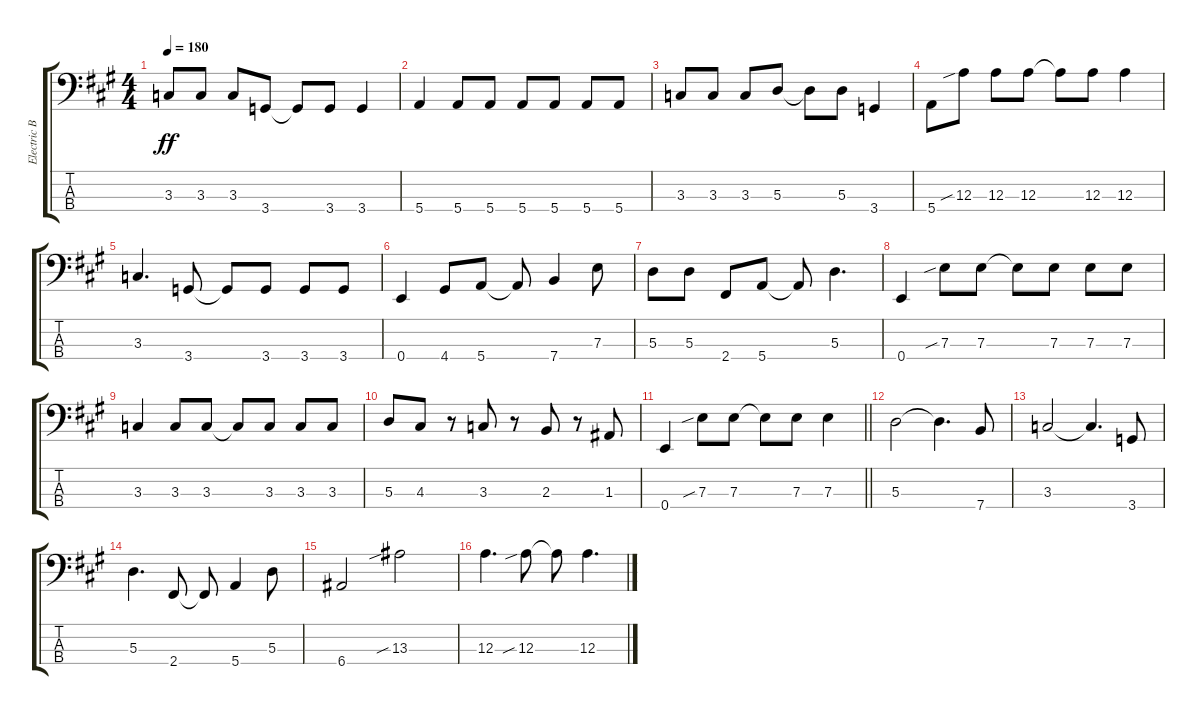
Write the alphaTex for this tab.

\track ("Electric Bass" "Electric B") {instrument electricbassfinger}
\staff {score tabs}
\tuning (G2 D2 A1 E1) {hide}
\ts (4 4)
\tempo 180
\clef f4
\ks a
3.3.8{dy ff} 3.3.8 3.3.8 3.4.8 3.4{t}.8 3.4.8 3.4.4 |
5.4.4 5.4.8 5.4.8 5.4.8 5.4.8 5.4.8 5.4.8 |
3.3.8 3.3.8 3.3.8 5.3.8 5.3{t}.8 5.3.8 3.4.4 |
5.4.8 12.3{sib}.8 12.3.8 12.3.8 12.3{t}.8 12.3.8 12.3.4 |
3.3.4{d} 3.4.8 3.4{t}.8 3.4.8 3.4.8 3.4.8 |
0.4.4 4.4.8 5.4.8 5.4{t}.8 7.4.4 7.3.8 |
5.3.8 5.3.8 2.4.8 5.4.8 5.4{t}.8 5.3.4{d} |
0.4.4 7.3{sib}.8 7.3.8 7.3{t}.8 7.3.8 7.3.8 7.3.8 |
3.3.4 3.3.8 3.3.8 3.3{t}.8 3.3.8 3.3.8 3.3.8 |
5.3.8 4.3.8 r.8 3.3.8 r.8 2.3.8 r.8 1.3.8 |
\barLineRight lightlight
0.4.4 7.3{sib}.8 7.3.8 7.3{t}.8 7.3.8 7.3.4 |
\section ("" "")
5.3.2 5.3{t}.4{d} 7.4.8 |
3.3.2 3.3{t}.4{d} 3.4.8 |
5.3.4{d} 2.4.8 2.4{t}.8 5.4.4 5.3.8 |
6.4.2 13.3{sib}.2 |
12.3.4{d} 12.3{sib}.8 12.3{t}.8 12.3.4{d}
